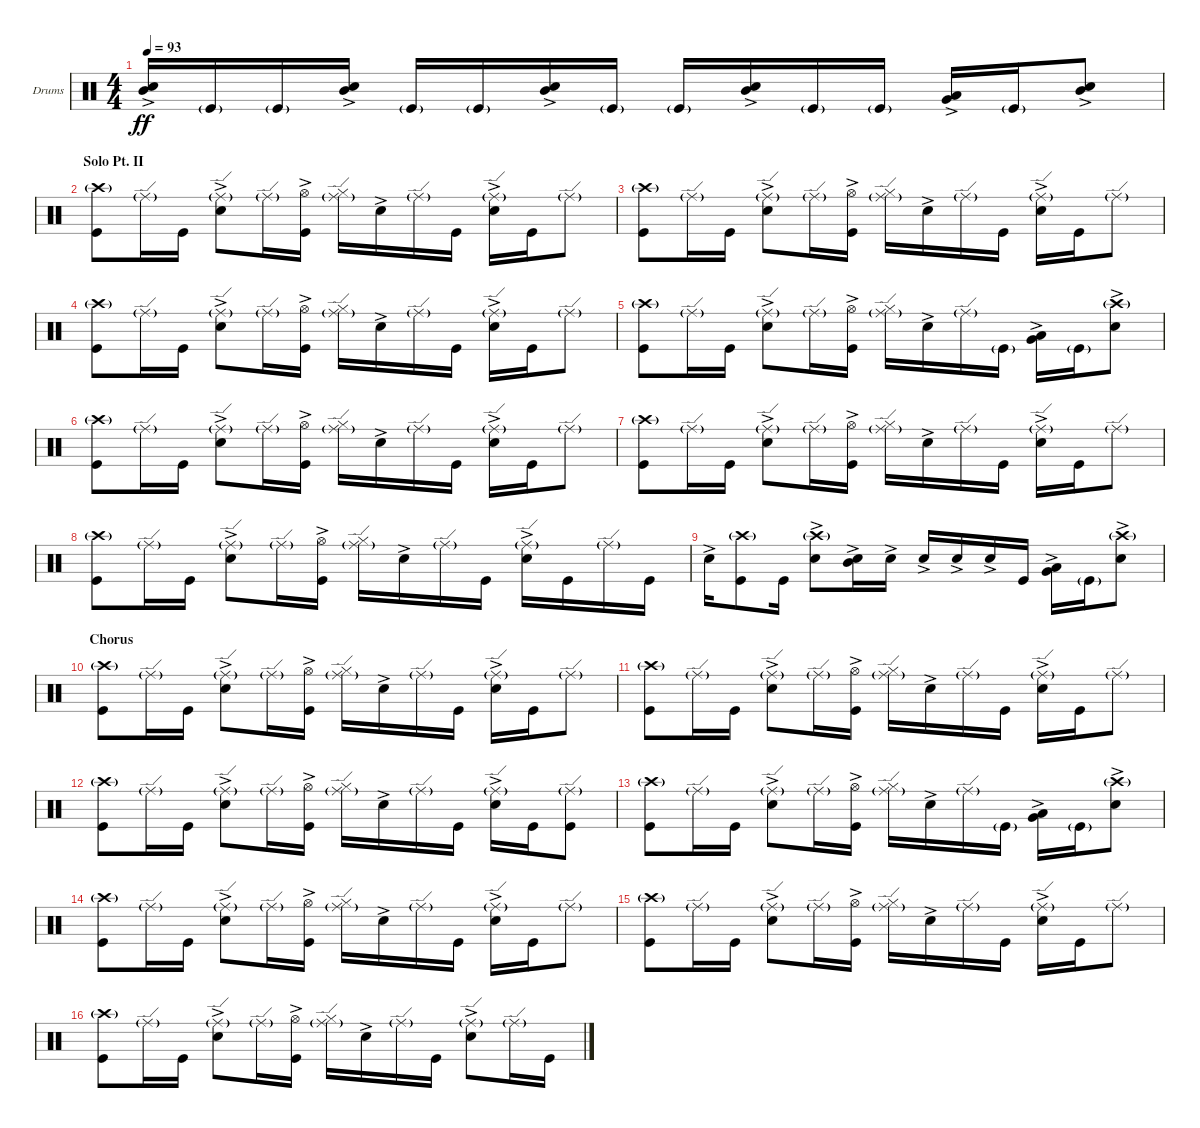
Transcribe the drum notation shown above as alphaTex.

\defaultSystemsLayout 4
\bracketExtendMode groupsimilarinstruments
\firstSystemTrackNameOrientation horizontal
\otherSystemsTrackNameOrientation horizontal
\track ("Drums" "Drums") {instrument percussion}
\staff {score}
\articulation defaults
\ts (4 4)
\tempo 93
\clef neutral
\ks c
("Snare (hit) 2"{ac} "Mid Tom (hit)").16{dy ff} "Kick (hit)"{g}.16 "Kick (hit)"{g}.16 ("Snare (hit) 2"{ac} "Mid Tom (hit)").16 "Kick (hit)"{g}.16 "Kick (hit)"{g}.16 ("Snare (hit) 2"{ac} "Mid Tom (hit)").16 "Kick (hit)"{g}.16 "Kick (hit)"{g}.16 ("Snare (hit) 2"{ac} "Mid Tom (hit)").16 "Kick (hit)"{g}.16 "Kick (hit)"{g}.16 ("Low Tom (hit)"{ac} "Very Low Tom (hit)").16 "Kick (hit)"{g}.16 ("Snare (hit) 2"{ac} "Mid Tom (hit)").8 |
\section ("" "Solo Pt. II")
("Kick (hit)" "Crash high (hit)"{g}).8 "Ride (edge)"{g}.16 "Kick (hit)".16 ("Snare (hit) 2"{ac} "Ride (edge)"{g}).8 "Ride (edge)"{g}.16 ("Kick (hit)" "Hi-Hat (open)"{ac}).16 ("Ride (edge)"{g} "Hi-Hat (closed)").16 "Snare (hit) 2"{ac}.16 "Ride (edge)"{g}.16 "Kick (hit)".16 ("Snare (hit) 2"{ac} "Ride (edge)"{g}).16 "Kick (hit)".16 "Ride (edge)"{g}.8 |
("Kick (hit)" "Crash high (hit)"{g}).8 "Ride (edge)"{g}.16 "Kick (hit)".16 ("Snare (hit) 2"{ac} "Ride (edge)"{g}).8 "Ride (edge)"{g}.16 ("Kick (hit)" "Hi-Hat (open)"{ac}).16 ("Ride (edge)"{g} "Hi-Hat (closed)").16 "Snare (hit) 2"{ac}.16 "Ride (edge)"{g}.16 "Kick (hit)".16 ("Snare (hit) 2"{ac} "Ride (edge)"{g}).16 "Kick (hit)".16 "Ride (edge)"{g}.8 |
("Kick (hit)" "Crash high (hit)"{g}).8 "Ride (edge)"{g}.16 "Kick (hit)".16 ("Snare (hit) 2"{ac} "Ride (edge)"{g}).8 "Ride (edge)"{g}.16 ("Kick (hit)" "Hi-Hat (open)"{ac}).16 ("Ride (edge)"{g} "Hi-Hat (closed)").16 "Snare (hit) 2"{ac}.16 "Ride (edge)"{g}.16 "Kick (hit)".16 ("Snare (hit) 2"{ac} "Ride (edge)"{g}).16 "Kick (hit)".16 "Ride (edge)"{g}.8 |
("Kick (hit)" "Crash high (hit)"{g}).8 "Ride (edge)"{g}.16 "Kick (hit)".16 ("Snare (hit) 2"{ac} "Ride (edge)"{g}).8 "Ride (edge)"{g}.16 ("Kick (hit)" "Hi-Hat (open)"{ac}).16 ("Ride (edge)"{g} "Hi-Hat (closed)").16 "Snare (hit) 2"{ac}.16 "Ride (edge)"{g}.16 "Kick (hit)"{g}.16 ("Low Tom (hit)"{ac} "Very Low Tom (hit)"{ac}).16 "Kick (hit)"{g}.16 ("Snare (hit) 2"{ac} "Crash high (hit)"{g}).8 |
("Kick (hit)" "Crash high (hit)"{g}).8 "Ride (edge)"{g}.16 "Kick (hit)".16 ("Snare (hit) 2"{ac} "Ride (edge)"{g}).8 "Ride (edge)"{g}.16 ("Kick (hit)" "Hi-Hat (open)"{ac}).16 ("Ride (edge)"{g} "Hi-Hat (closed)").16 "Snare (hit) 2"{ac}.16 "Ride (edge)"{g}.16 "Kick (hit)".16 ("Snare (hit) 2"{ac} "Ride (edge)"{g}).16 "Kick (hit)".16 "Ride (edge)"{g}.8 |
("Kick (hit)" "Crash high (hit)"{g}).8 "Ride (edge)"{g}.16 "Kick (hit)".16 ("Snare (hit) 2"{ac} "Ride (edge)"{g}).8 "Ride (edge)"{g}.16 ("Kick (hit)" "Hi-Hat (open)"{ac}).16 ("Ride (edge)"{g} "Hi-Hat (closed)").16 "Snare (hit) 2"{ac}.16 "Ride (edge)"{g}.16 "Kick (hit)".16 ("Snare (hit) 2"{ac} "Ride (edge)"{g}).16 "Kick (hit)".16 "Ride (edge)"{g}.8 |
("Kick (hit)" "Crash high (hit)"{g}).8 "Ride (edge)"{g}.16 "Kick (hit)".16 ("Snare (hit) 2"{ac} "Ride (edge)"{g}).8 "Ride (edge)"{g}.16 ("Kick (hit)" "Hi-Hat (open)"{ac}).16 ("Ride (edge)"{g} "Hi-Hat (closed)").16 "Snare (hit) 2"{ac}.16 "Ride (edge)"{g}.16 "Kick (hit)".16 ("Snare (hit) 2"{ac} "Ride (edge)"{g}).16 "Kick (hit)".16 "Ride (edge)"{g}.16 "Kick (hit)".16 |
"Snare (hit) 2"{ac}.16 ("Kick (hit)" "Crash high (hit)"{g}).8 "Kick (hit)".16 ("Snare (hit) 2"{ac} "Crash high (hit)"{g}).8 ("Snare (hit) 2"{ac} "Mid Tom (hit)").16 "Snare (hit) 2"{ac}.16 "Snare (hit) 2"{ac}.16 "Snare (hit) 2"{ac}.16 "Snare (hit) 2"{ac}.16 "Kick (hit)".16 ("Low Tom (hit)"{ac} "Very Low Tom (hit)"{ac}).16 "Kick (hit)"{g}.16 ("Snare (hit) 2"{ac} "Crash high (hit)"{g}).8 |
\section ("" "Chorus")
("Kick (hit)" "Crash high (hit)"{g}).8 "Ride (edge)"{g}.16 "Kick (hit)".16 ("Snare (hit) 2"{ac} "Ride (edge)"{g}).8 "Ride (edge)"{g}.16 ("Kick (hit)" "Hi-Hat (open)"{ac}).16 ("Ride (edge)"{g} "Hi-Hat (closed)").16 "Snare (hit) 2"{ac}.16 "Ride (edge)"{g}.16 "Kick (hit)".16 ("Snare (hit) 2"{ac} "Ride (edge)"{g}).16 "Kick (hit)".16 "Ride (edge)"{g}.8 |
("Kick (hit)" "Crash high (hit)"{g}).8 "Ride (edge)"{g}.16 "Kick (hit)".16 ("Snare (hit) 2"{ac} "Ride (edge)"{g}).8 "Ride (edge)"{g}.16 ("Kick (hit)" "Hi-Hat (open)"{ac}).16 ("Ride (edge)"{g} "Hi-Hat (closed)").16 "Snare (hit) 2"{ac}.16 "Ride (edge)"{g}.16 "Kick (hit)".16 ("Snare (hit) 2"{ac} "Ride (edge)"{g}).16 "Kick (hit)".16 "Ride (edge)"{g}.8 |
("Kick (hit)" "Crash high (hit)"{g}).8 "Ride (edge)"{g}.16 "Kick (hit)".16 ("Snare (hit) 2"{ac} "Ride (edge)"{g}).8 "Ride (edge)"{g}.16 ("Kick (hit)" "Hi-Hat (open)"{ac}).16 ("Ride (edge)"{g} "Hi-Hat (closed)").16 "Snare (hit) 2"{ac}.16 "Ride (edge)"{g}.16 "Kick (hit)".16 ("Snare (hit) 2"{ac} "Ride (edge)"{g}).16 "Kick (hit)".16 ("Ride (edge)"{g} "Kick (hit)").8 |
("Kick (hit)" "Crash high (hit)"{g}).8 "Ride (edge)"{g}.16 "Kick (hit)".16 ("Snare (hit) 2"{ac} "Ride (edge)"{g}).8 "Ride (edge)"{g}.16 ("Kick (hit)" "Hi-Hat (open)"{ac}).16 ("Ride (edge)"{g} "Hi-Hat (closed)").16 "Snare (hit) 2"{ac}.16 "Ride (edge)"{g}.16 "Kick (hit)"{g}.16 ("Low Tom (hit)"{ac} "Very Low Tom (hit)"{ac}).16 "Kick (hit)"{g}.16 ("Snare (hit) 2"{ac} "Crash high (hit)"{g}).8 |
("Kick (hit)" "Crash high (hit)"{g}).8 "Ride (edge)"{g}.16 "Kick (hit)".16 ("Snare (hit) 2"{ac} "Ride (edge)"{g}).8 "Ride (edge)"{g}.16 ("Kick (hit)" "Hi-Hat (open)"{ac}).16 ("Ride (edge)"{g} "Hi-Hat (closed)").16 "Snare (hit) 2"{ac}.16 "Ride (edge)"{g}.16 "Kick (hit)".16 ("Snare (hit) 2"{ac} "Ride (edge)"{g}).16 "Kick (hit)".16 "Ride (edge)"{g}.8 |
("Kick (hit)" "Crash high (hit)"{g}).8 "Ride (edge)"{g}.16 "Kick (hit)".16 ("Snare (hit) 2"{ac} "Ride (edge)"{g}).8 "Ride (edge)"{g}.16 ("Kick (hit)" "Hi-Hat (open)"{ac}).16 ("Ride (edge)"{g} "Hi-Hat (closed)").16 "Snare (hit) 2"{ac}.16 "Ride (edge)"{g}.16 "Kick (hit)".16 ("Snare (hit) 2"{ac} "Ride (edge)"{g}).16 "Kick (hit)".16 "Ride (edge)"{g}.8 |
("Kick (hit)" "Crash high (hit)"{g}).8 "Ride (edge)"{g}.16 "Kick (hit)".16 ("Snare (hit) 2"{ac} "Ride (edge)"{g}).8 "Ride (edge)"{g}.16 ("Kick (hit)" "Hi-Hat (open)"{ac}).16 ("Ride (edge)"{g} "Hi-Hat (closed)").16 "Snare (hit) 2"{ac}.16 "Ride (edge)"{g}.16 "Kick (hit)".16 ("Snare (hit) 2"{ac} "Ride (edge)"{g}).8 "Ride (edge)"{g}.16 "Kick (hit)".16
